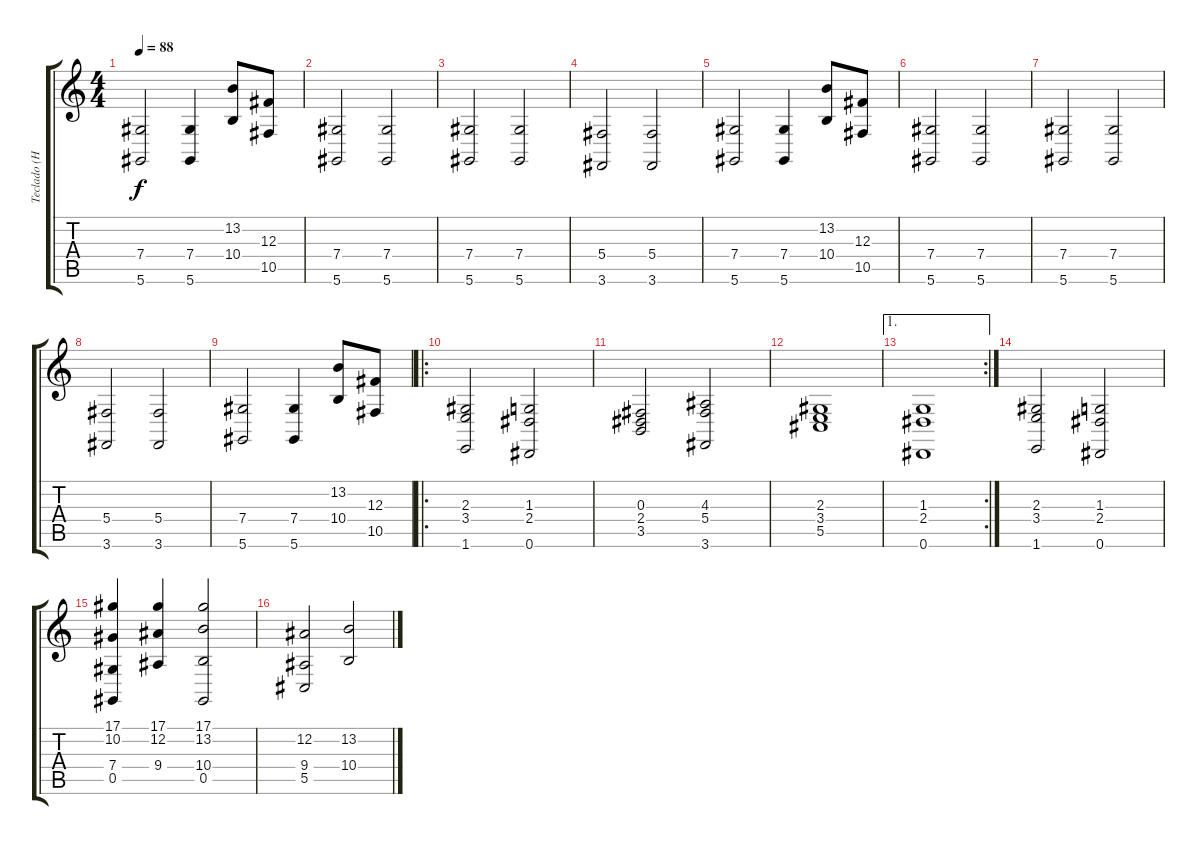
\track ("Teclado (Hugo Bistolfi)" "Teclado (H") {instrument synthstrings1}
\staff {score tabs}
\tuning (Eb4 Bb3 Gb3 Db3 Ab2 Eb2) {hide}
\ts (4 4)
\tempo 88
\clef g2
\ks c
(7.4 5.6).2{dy f} (7.4 5.6).4 (13.2 10.4).8 (12.3 10.5).8 |
(7.4 5.6).2 (7.4 5.6).2 |
(7.4 5.6).2 (7.4 5.6).2 |
(5.4 3.6).2 (5.4 3.6).2 |
(7.4 5.6).2 (7.4 5.6).4 (13.2 10.4).8 (12.3 10.5).8 |
(7.4 5.6).2 (7.4 5.6).2 |
(7.4 5.6).2 (7.4 5.6).2 |
(5.4 3.6).2 (5.4 3.6).2 |
(7.4 5.6).2 (7.4 5.6).4 (13.2 10.4).8 (12.3 10.5).8 |
\ro
(2.3 3.4 1.6).2 (1.3 2.4 0.6).2 |
(0.3 2.4 3.5).2 (4.3 5.4 3.6).2 |
(2.3 3.4 5.5).1 |
\ae 1
\rc 2
(1.3 2.4 0.6).1 |
(2.3 3.4 1.6).2 (1.3 2.4 0.6).2 |
(17.1 10.2 7.4 0.5).4 (17.1 12.2 9.4).4 (17.1 13.2 10.4 0.5).2 |
(12.2 9.4 5.5).2 (13.2 10.4).2
